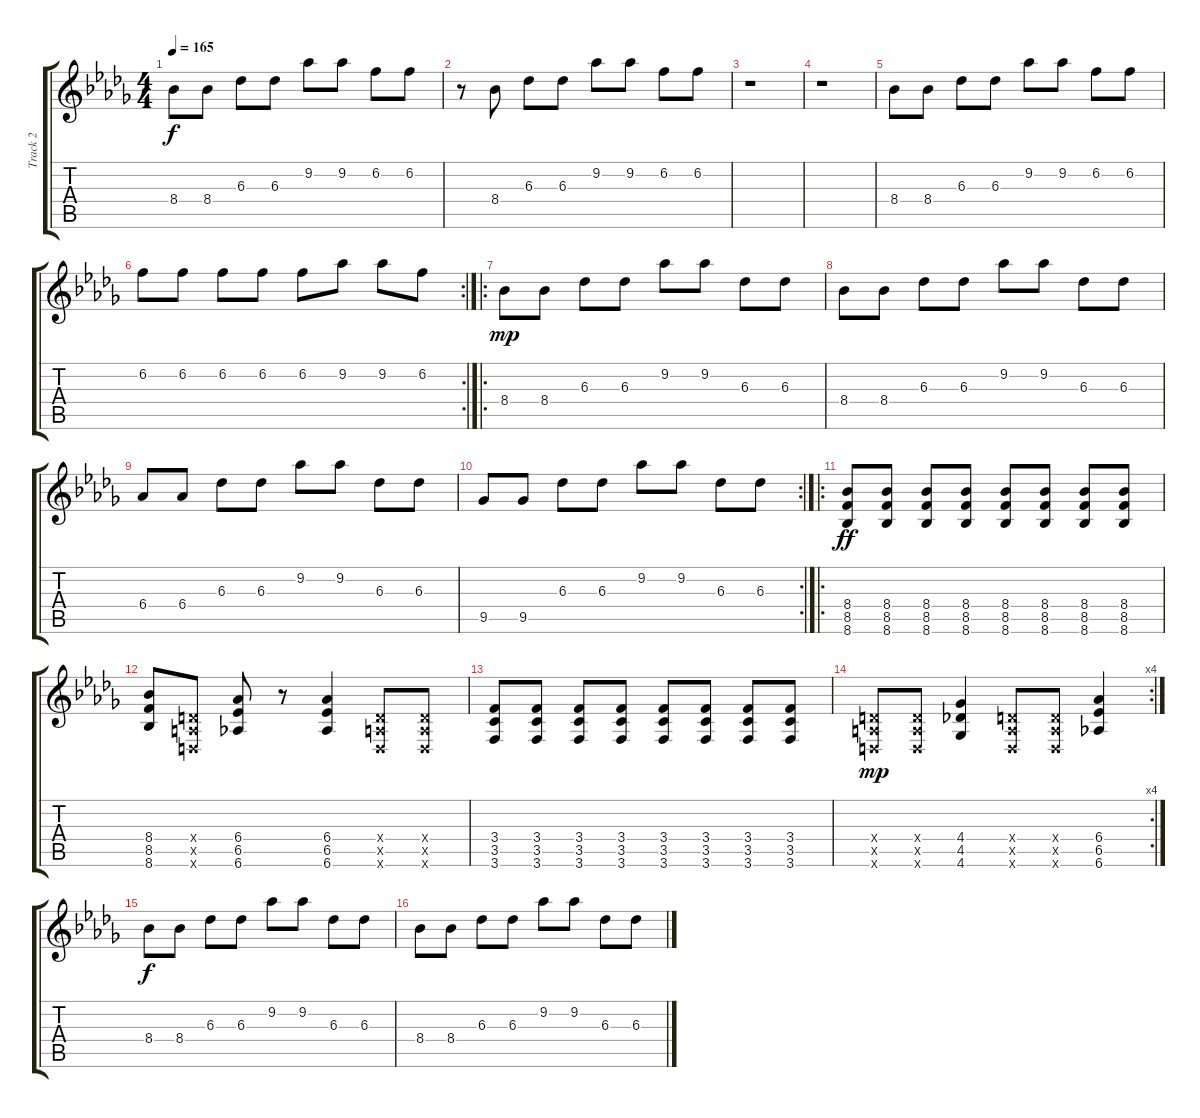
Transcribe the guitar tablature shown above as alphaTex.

\track ("Track 2" "Track 2") {instrument overdrivenguitar}
\staff {score tabs}
\tuning (E4 B3 G3 D3 A2 D2) {hide}
\ts (4 4)
\tempo 165
\clef g2
\ks db
8.4.8{dy f} 8.4.8 6.3.8 6.3.8 9.2.8 9.2.8 6.2.8 6.2.8 |
r.8 8.4.8 6.3.8 6.3.8 9.2.8 9.2.8 6.2.8 6.2.8 |
r.1 |
r.1 |
8.4.8 8.4.8 6.3.8 6.3.8 9.2.8 9.2.8 6.2.8 6.2.8 |
\rc 2
6.2.8 6.2.8 6.2.8 6.2.8 6.2.8 9.2.8 9.2.8 6.2.8 |
\ro
8.4.8{dy mp} 8.4.8 6.3.8 6.3.8 9.2.8 9.2.8 6.3.8 6.3.8 |
8.4.8 8.4.8 6.3.8 6.3.8 9.2.8 9.2.8 6.3.8 6.3.8 |
6.4.8 6.4.8 6.3.8 6.3.8 9.2.8 9.2.8 6.3.8 6.3.8 |
\rc 2
9.5.8 9.5.8 6.3.8 6.3.8 9.2.8 9.2.8 6.3.8 6.3.8 |
\ro
(8.4 8.5 8.6).8{dy ff} (8.4 8.5 8.6).8 (8.4 8.5 8.6).8 (8.4 8.5 8.6).8 (8.4 8.5 8.6).8 (8.4 8.5 8.6).8 (8.4 8.5 8.6).8 (8.4 8.5 8.6).8 |
(8.4 8.5 8.6).8 (0.4{x} 0.5{x} 0.6{x}).8 (6.4 6.5 6.6).8 r.8 (6.4 6.5 6.6).4 (0.4{x} 0.5{x} 0.6{x}).8 (0.4{x} 0.5{x} 0.6{x}).8 |
(3.4 3.5 3.6).8 (3.4 3.5 3.6).8 (3.4 3.5 3.6).8 (3.4 3.5 3.6).8 (3.4 3.5 3.6).8 (3.4 3.5 3.6).8 (3.4 3.5 3.6).8 (3.4 3.5 3.6).8 |
\rc 4
(0.4{x} 0.5{x} 0.6{x}).8{dy mp} (0.4{x} 0.5{x} 0.6{x}).8 (4.4 4.5 4.6).4 (0.4{x} 0.5{x} 0.6{x}).8 (0.4{x} 0.5{x} 0.6{x}).8 (6.4 6.5 6.6).4 |
8.4.8{dy f} 8.4.8 6.3.8 6.3.8 9.2.8 9.2.8 6.3.8 6.3.8 |
8.4.8 8.4.8 6.3.8 6.3.8 9.2.8 9.2.8 6.3.8 6.3.8
